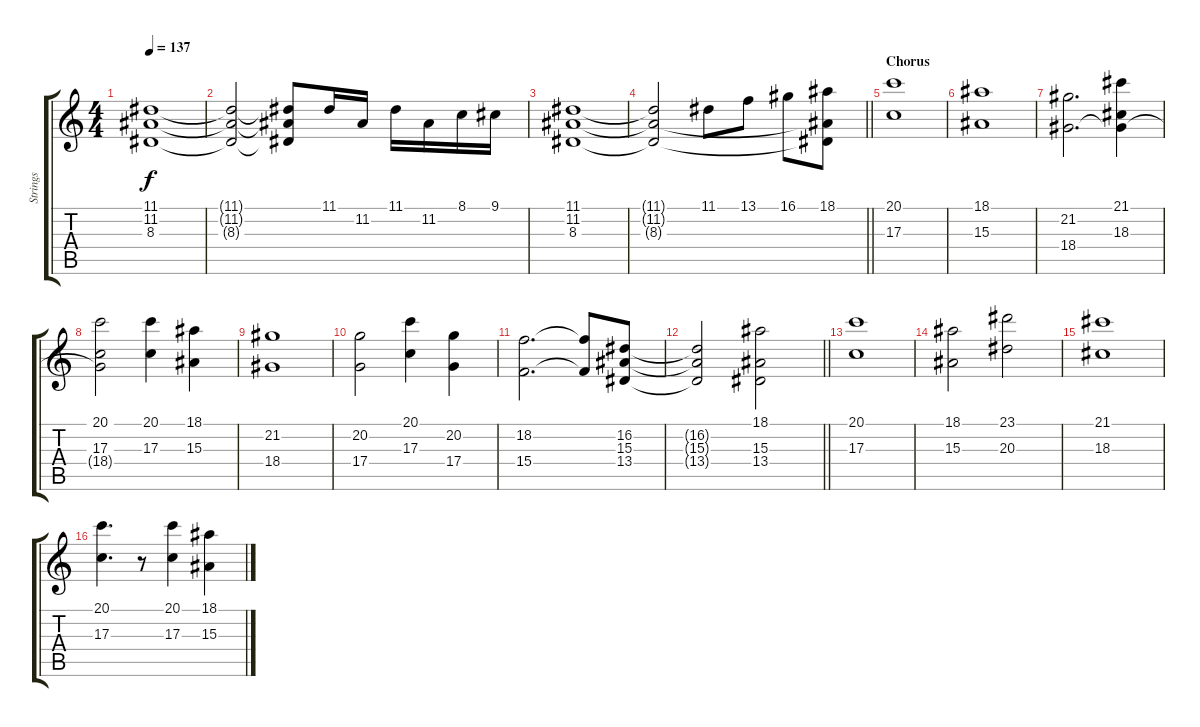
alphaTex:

\track ("Strings" "Strings") {instrument stringensemble1}
\staff {score tabs}
\tuning (E4 B3 G3 D3 A2 E2) {hide}
\ts (4 4)
\tempo 137
\clef g2
\ks c
(11.1 11.2 8.3).1{dy f} |
(11.1{t} 11.2{t} 8.3{t}).2 (11.1{t} 11.2{t} 8.3{t}).8 11.1.16 11.2.16 11.1.16 11.2.16 8.1.16 9.1.16 |
(11.1 11.2 8.3).1 |
\barLineRight lightlight
(11.1{t} 11.2{t} 8.3{t}).2 11.1.8 13.1.8 16.1.8 (18.1 11.2{t} 8.3{t}).8 |
\section ("" "Chorus")
(20.1 17.3).1 |
(18.1 15.3).1 |
(21.2 18.4).2{d} (21.1 18.3 18.4{t}).4 |
(20.1 17.3 18.4{t}).2 (20.1 17.3).4 (18.1 15.3).4 |
(21.2 18.4).1 |
(20.2 17.4).2 (20.1 17.3).4 (20.2 17.4).4 |
(18.2 15.4).2{d} (18.2{t} 15.4{t}).8 (16.2 15.3 13.4).8 |
\barLineRight lightlight
(16.2{t} 15.3{t} 13.4{t}).2 (18.1 15.3 13.4).2 |
(20.1 17.3).1 |
(18.1 15.3).2 (23.1 20.3).2 |
(21.1 18.3).1 |
(20.1 17.3).4{d} r.8 (20.1 17.3).4 (18.1 15.3).4
